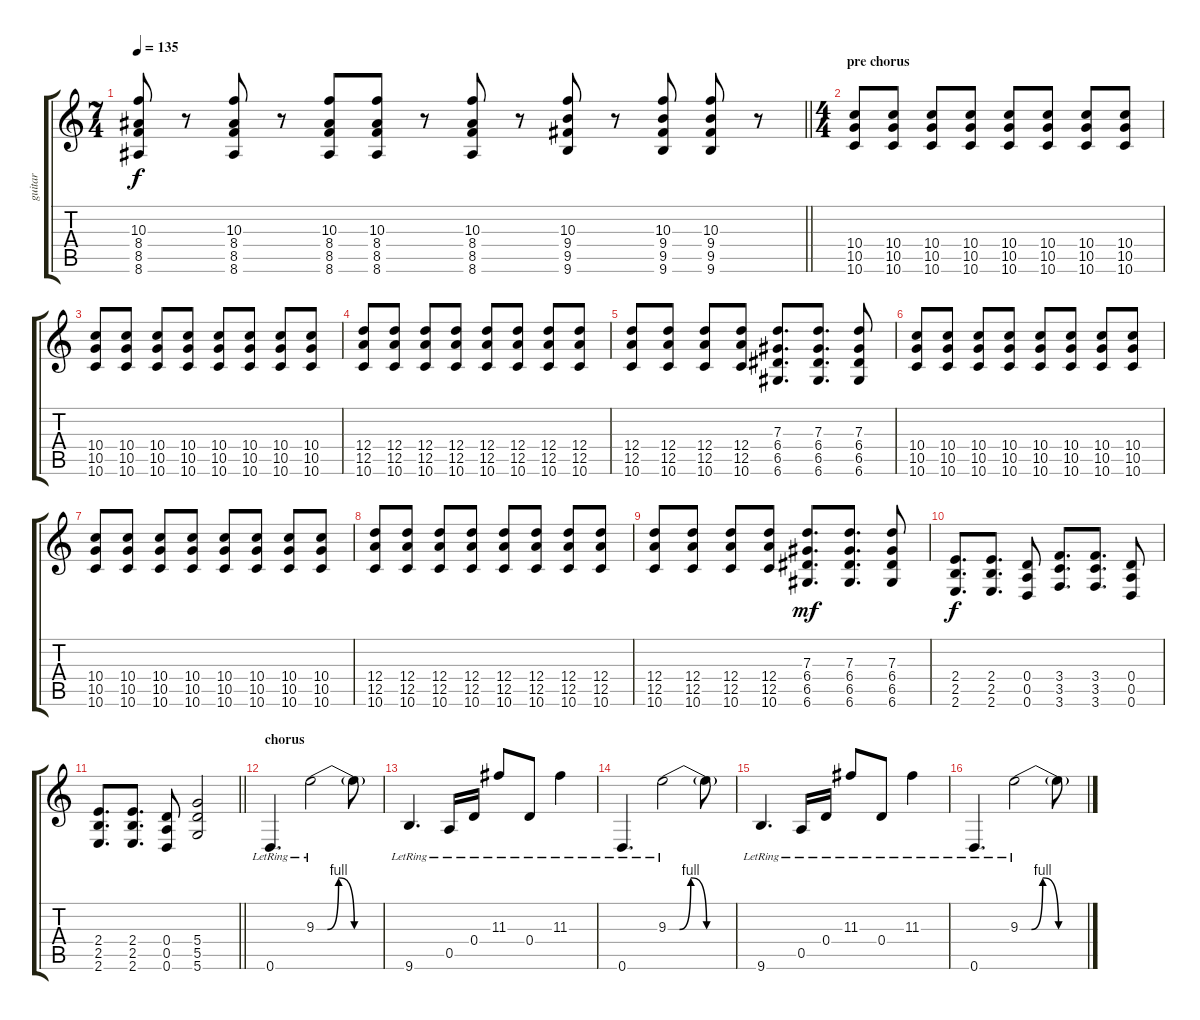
\track ("guitar" "guitar") {instrument overdrivenguitar}
\staff {score tabs}
\tuning (E4 B3 G3 D3 A2 D2) {hide}
\ts (7 4)
\tempo 135
\clef g2
\barLineRight lightlight
\ks c
(10.3 8.4 8.5 8.6).8{dy f} r.8 (10.3 8.4 8.5 8.6).8 r.8 (10.3 8.4 8.5 8.6).8 (10.3 8.4 8.5 8.6).8 r.8 (10.3 8.4 8.5 8.6).8 r.8 (10.3 9.4 9.5 9.6).8 r.8 (10.3 9.4 9.5 9.6).8 (10.3 9.4 9.5 9.6).8 r.8 |
\ts (4 4)
\section ("" "pre chorus")
(10.4 10.5 10.6).8 (10.4 10.5 10.6).8 (10.4 10.5 10.6).8 (10.4 10.5 10.6).8 (10.4 10.5 10.6).8 (10.4 10.5 10.6).8 (10.4 10.5 10.6).8 (10.4 10.5 10.6).8 |
(10.4 10.5 10.6).8 (10.4 10.5 10.6).8 (10.4 10.5 10.6).8 (10.4 10.5 10.6).8 (10.4 10.5 10.6).8 (10.4 10.5 10.6).8 (10.4 10.5 10.6).8 (10.4 10.5 10.6).8 |
(12.4 12.5 10.6).8 (12.4 12.5 10.6).8 (12.4 12.5 10.6).8 (12.4 12.5 10.6).8 (12.4 12.5 10.6).8 (12.4 12.5 10.6).8 (12.4 12.5 10.6).8 (12.4 12.5 10.6).8 |
(12.4 12.5 10.6).8 (12.4 12.5 10.6).8 (12.4 12.5 10.6).8 (12.4 12.5 10.6).8 (7.3 6.4 6.5 6.6).8{d} (7.3 6.4 6.5 6.6).8{d} (7.3 6.4 6.5 6.6).8 |
(10.4 10.5 10.6).8 (10.4 10.5 10.6).8 (10.4 10.5 10.6).8 (10.4 10.5 10.6).8 (10.4 10.5 10.6).8 (10.4 10.5 10.6).8 (10.4 10.5 10.6).8 (10.4 10.5 10.6).8 |
(10.4 10.5 10.6).8 (10.4 10.5 10.6).8 (10.4 10.5 10.6).8 (10.4 10.5 10.6).8 (10.4 10.5 10.6).8 (10.4 10.5 10.6).8 (10.4 10.5 10.6).8 (10.4 10.5 10.6).8 |
(12.4 12.5 10.6).8 (12.4 12.5 10.6).8 (12.4 12.5 10.6).8 (12.4 12.5 10.6).8 (12.4 12.5 10.6).8 (12.4 12.5 10.6).8 (12.4 12.5 10.6).8 (12.4 12.5 10.6).8 |
(12.4 12.5 10.6).8 (12.4 12.5 10.6).8 (12.4 12.5 10.6).8 (12.4 12.5 10.6).8 (7.3 6.4 6.5 6.6).8{d dy mf} (7.3 6.4 6.5 6.6).8{d} (7.3 6.4 6.5 6.6).8 |
(2.4 2.5 2.6).8{d dy f} (2.4 2.5 2.6).8{d} (0.4 0.5 0.6).8 (3.4 3.5 3.6).8{d} (3.4 3.5 3.6).8{d} (0.4 0.5 0.6).8 |
\barLineRight lightlight
(2.4 2.5 2.6).8{d} (2.4 2.5 2.6).8{d} (0.4 0.5 0.6).8 (5.4 5.5 5.6).2 |
\section ("" "chorus")
0.6{lr}.4{d instrument electricguitarjazz} 9.3{be (custom 0 0 10 0 20 4 34 0 45 0 60 0) lr}.2 9.3{t}.8 |
9.6{lr}.4{d} 0.5{lr}.16 0.4{lr}.16 11.3{lr}.8 0.4{lr}.8 11.3{lr}.4 |
0.6{lr}.4{d} 9.3{be (custom 0 0 10 0 20 4 34 0 45 0 60 0) lr}.2 9.3{t}.8 |
9.6{lr}.4{d} 0.5{lr}.16 0.4{lr}.16 11.3{lr}.8 0.4{lr}.8 11.3{lr}.4 |
0.6{lr}.4{d} 9.3{be (custom 0 0 10 0 20 4 34 0 45 0 60 0) lr}.2 9.3{t}.8
